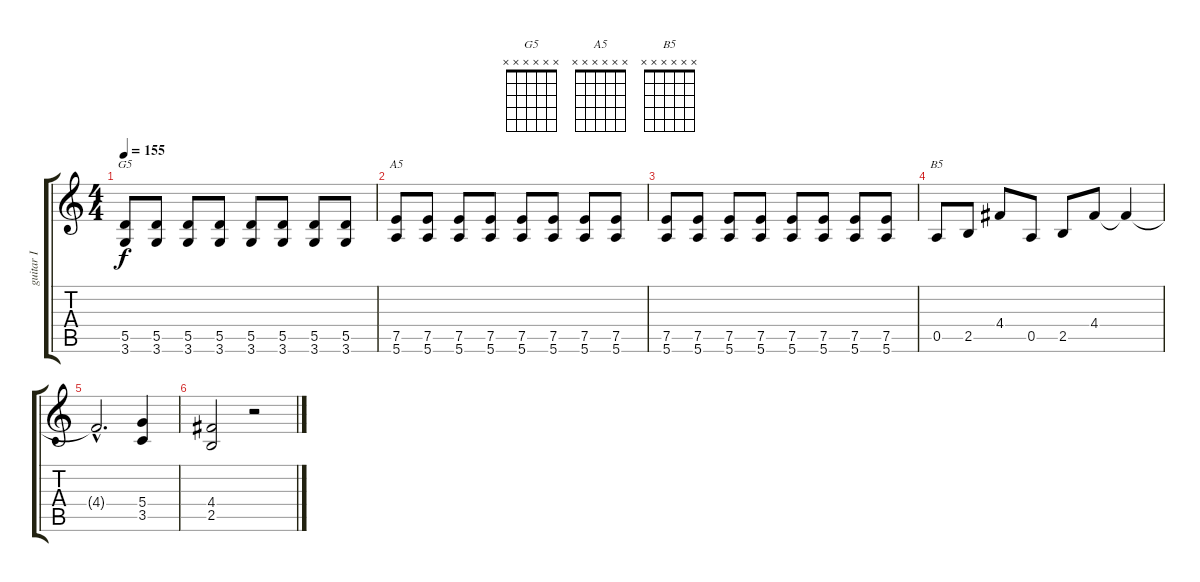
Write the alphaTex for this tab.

\track ("guitar I" "guitar I") {instrument distortionguitar}
\staff {score tabs}
\tuning (E4 B3 G3 D3 A2 E2) {hide}
\chord ("G5" x x x x x x) {firstfret 0}
\chord ("A5" x x x x x x) {firstfret 0}
\chord ("B5" x x x x x x) {firstfret 0}
\ts (4 4)
\tempo 155
\clef g2
\ks c
(5.5 3.6).8{ch "G5" dy f} (5.5 3.6).8 (5.5 3.6).8 (5.5 3.6).8 (5.5 3.6).8 (5.5 3.6).8 (5.5 3.6).8 (5.5 3.6).8 |
(7.5 5.6).8{ch "A5"} (7.5 5.6).8 (7.5 5.6).8 (7.5 5.6).8 (7.5 5.6).8 (7.5 5.6).8 (7.5 5.6).8 (7.5 5.6).8 |
(7.5 5.6).8 (7.5 5.6).8 (7.5 5.6).8 (7.5 5.6).8 (7.5 5.6).8 (7.5 5.6).8 (7.5 5.6).8 (7.5 5.6).8 |
0.5.8{ch "B5"} 2.5.8 4.4.8 0.5.8 2.5.8 4.4.8 4.4{t}.4 |
4.4{hac t}.2{d} (5.4 3.5).4 |
(4.4 2.5).2 r.2
